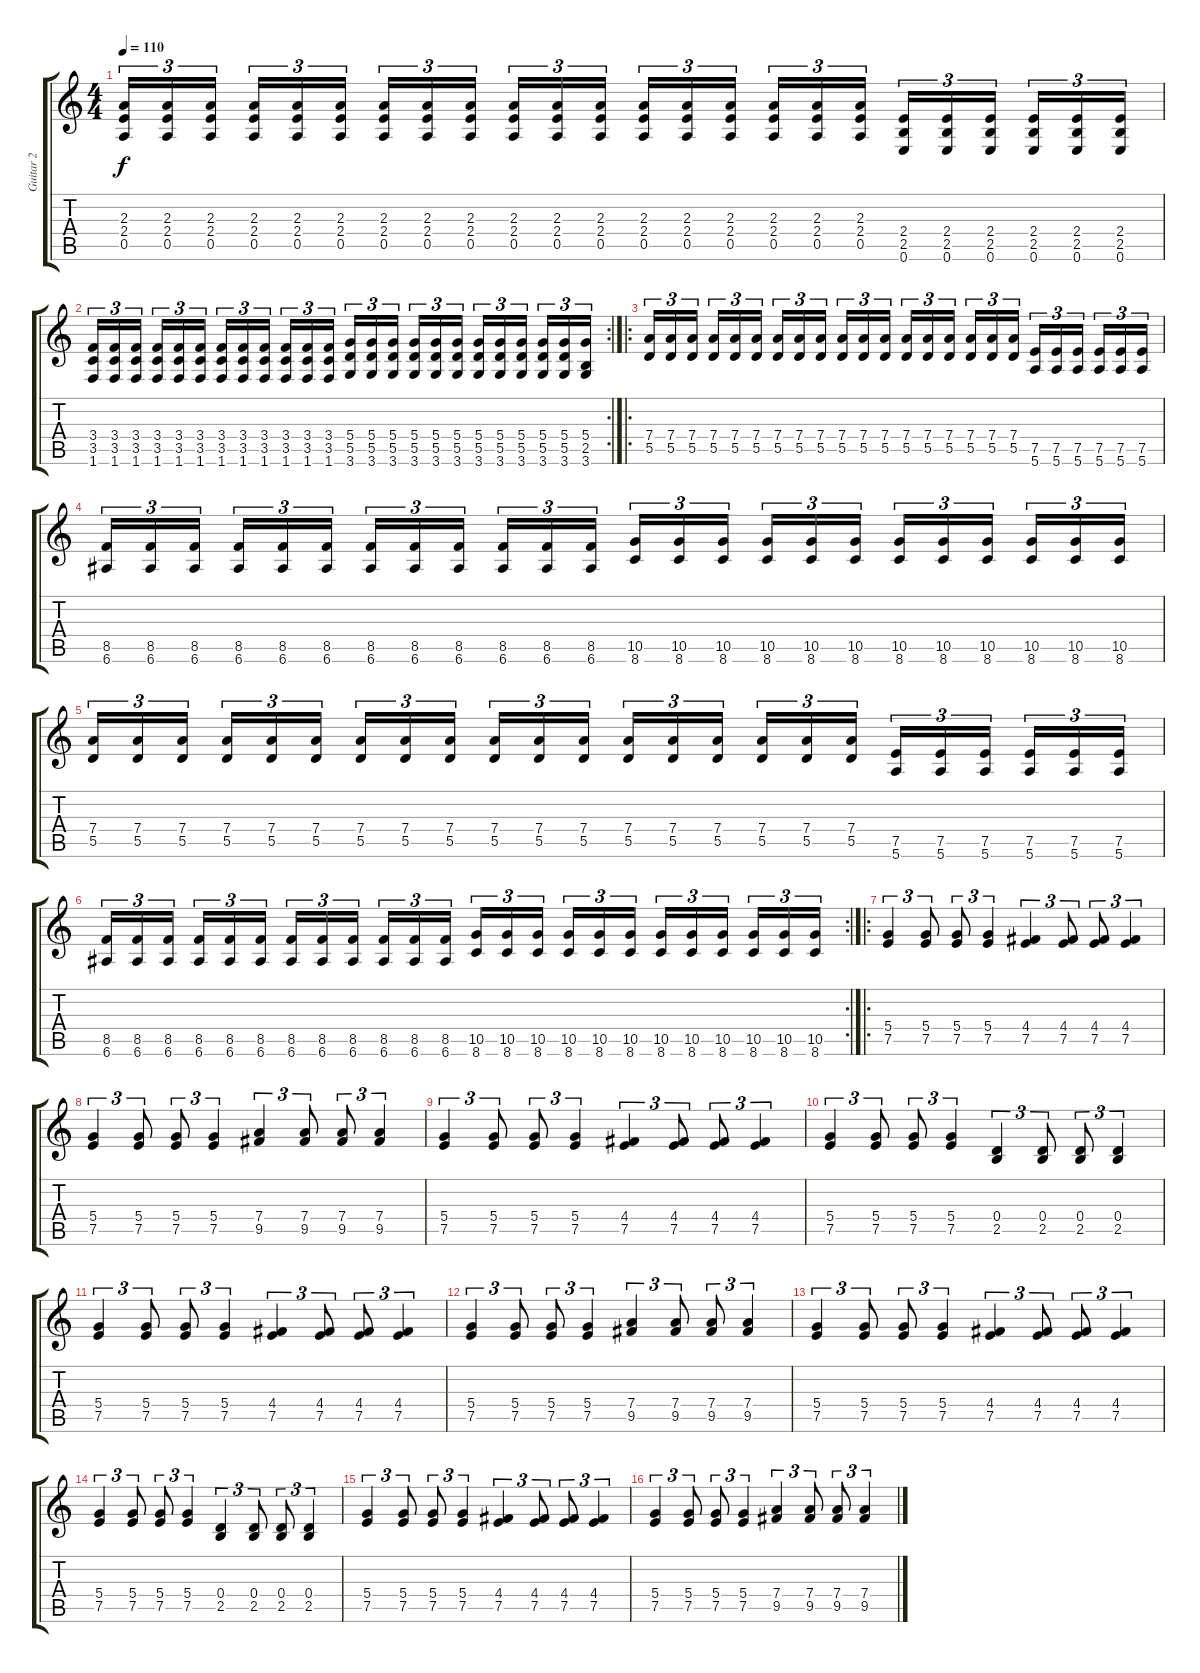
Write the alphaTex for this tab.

\track ("Guitar 2" "Guitar 2") {instrument distortionguitar}
\staff {score tabs}
\tuning (E4 B3 G3 D3 A2 E2) {hide}
\ts (4 4)
\tempo 110
\clef g2
\ks c
(2.3 2.4 0.5).16{tu (3 2) dy f} (2.3 2.4 0.5).16{tu (3 2)} (2.3 2.4 0.5).16{tu (3 2)} (2.3 2.4 0.5).16{tu (3 2)} (2.3 2.4 0.5).16{tu (3 2)} (2.3 2.4 0.5).16{tu (3 2)} (2.3 2.4 0.5).16{tu (3 2)} (2.3 2.4 0.5).16{tu (3 2)} (2.3 2.4 0.5).16{tu (3 2)} (2.3 2.4 0.5).16{tu (3 2)} (2.3 2.4 0.5).16{tu (3 2)} (2.3 2.4 0.5).16{tu (3 2)} (2.3 2.4 0.5).16{tu (3 2)} (2.3 2.4 0.5).16{tu (3 2)} (2.3 2.4 0.5).16{tu (3 2)} (2.3 2.4 0.5).16{tu (3 2)} (2.3 2.4 0.5).16{tu (3 2)} (2.3 2.4 0.5).16{tu (3 2)} (2.4 2.5 0.6).16{tu (3 2)} (2.4 2.5 0.6).16{tu (3 2)} (2.4 2.5 0.6).16{tu (3 2)} (2.4 2.5 0.6).16{tu (3 2)} (2.4 2.5 0.6).16{tu (3 2)} (2.4 2.5 0.6).16{tu (3 2)} |
\rc 2
(3.4 3.5 1.6).16{tu (3 2)} (3.4 3.5 1.6).16{tu (3 2)} (3.4 3.5 1.6).16{tu (3 2)} (3.4 3.5 1.6).16{tu (3 2)} (3.4 3.5 1.6).16{tu (3 2)} (3.4 3.5 1.6).16{tu (3 2)} (3.4 3.5 1.6).16{tu (3 2)} (3.4 3.5 1.6).16{tu (3 2)} (3.4 3.5 1.6).16{tu (3 2)} (3.4 3.5 1.6).16{tu (3 2)} (3.4 3.5 1.6).16{tu (3 2)} (3.4 3.5 1.6).16{tu (3 2)} (5.4 5.5 3.6).16{tu (3 2)} (5.4 5.5 3.6).16{tu (3 2)} (5.4 5.5 3.6).16{tu (3 2)} (5.4 5.5 3.6).16{tu (3 2)} (5.4 5.5 3.6).16{tu (3 2)} (5.4 5.5 3.6).16{tu (3 2)} (5.4 5.5 3.6).16{tu (3 2)} (5.4 5.5 3.6).16{tu (3 2)} (5.4 5.5 3.6).16{tu (3 2)} (5.4 5.5 3.6).16{tu (3 2)} (5.4 5.5 3.6).16{tu (3 2)} (5.4 2.5 3.6).16{tu (3 2)} |
\ro
(7.4 5.5).16{tu (3 2)} (7.4 5.5).16{tu (3 2)} (7.4 5.5).16{tu (3 2)} (7.4 5.5).16{tu (3 2)} (7.4 5.5).16{tu (3 2)} (7.4 5.5).16{tu (3 2)} (7.4 5.5).16{tu (3 2)} (7.4 5.5).16{tu (3 2)} (7.4 5.5).16{tu (3 2)} (7.4 5.5).16{tu (3 2)} (7.4 5.5).16{tu (3 2)} (7.4 5.5).16{tu (3 2)} (7.4 5.5).16{tu (3 2)} (7.4 5.5).16{tu (3 2)} (7.4 5.5).16{tu (3 2)} (7.4 5.5).16{tu (3 2)} (7.4 5.5).16{tu (3 2)} (7.4 5.5).16{tu (3 2)} (7.5 5.6).16{tu (3 2)} (7.5 5.6).16{tu (3 2)} (7.5 5.6).16{tu (3 2)} (7.5 5.6).16{tu (3 2)} (7.5 5.6).16{tu (3 2)} (7.5 5.6).16{tu (3 2)} |
(8.5 6.6).16{tu (3 2)} (8.5 6.6).16{tu (3 2)} (8.5 6.6).16{tu (3 2)} (8.5 6.6).16{tu (3 2)} (8.5 6.6).16{tu (3 2)} (8.5 6.6).16{tu (3 2)} (8.5 6.6).16{tu (3 2)} (8.5 6.6).16{tu (3 2)} (8.5 6.6).16{tu (3 2)} (8.5 6.6).16{tu (3 2)} (8.5 6.6).16{tu (3 2)} (8.5 6.6).16{tu (3 2)} (10.5 8.6).16{tu (3 2)} (10.5 8.6).16{tu (3 2)} (10.5 8.6).16{tu (3 2)} (10.5 8.6).16{tu (3 2)} (10.5 8.6).16{tu (3 2)} (10.5 8.6).16{tu (3 2)} (10.5 8.6).16{tu (3 2)} (10.5 8.6).16{tu (3 2)} (10.5 8.6).16{tu (3 2)} (10.5 8.6).16{tu (3 2)} (10.5 8.6).16{tu (3 2)} (10.5 8.6).16{tu (3 2)} |
(7.4 5.5).16{tu (3 2)} (7.4 5.5).16{tu (3 2)} (7.4 5.5).16{tu (3 2)} (7.4 5.5).16{tu (3 2)} (7.4 5.5).16{tu (3 2)} (7.4 5.5).16{tu (3 2)} (7.4 5.5).16{tu (3 2)} (7.4 5.5).16{tu (3 2)} (7.4 5.5).16{tu (3 2)} (7.4 5.5).16{tu (3 2)} (7.4 5.5).16{tu (3 2)} (7.4 5.5).16{tu (3 2)} (7.4 5.5).16{tu (3 2)} (7.4 5.5).16{tu (3 2)} (7.4 5.5).16{tu (3 2)} (7.4 5.5).16{tu (3 2)} (7.4 5.5).16{tu (3 2)} (7.4 5.5).16{tu (3 2)} (7.5 5.6).16{tu (3 2)} (7.5 5.6).16{tu (3 2)} (7.5 5.6).16{tu (3 2)} (7.5 5.6).16{tu (3 2)} (7.5 5.6).16{tu (3 2)} (7.5 5.6).16{tu (3 2)} |
\rc 2
(8.5 6.6).16{tu (3 2)} (8.5 6.6).16{tu (3 2)} (8.5 6.6).16{tu (3 2)} (8.5 6.6).16{tu (3 2)} (8.5 6.6).16{tu (3 2)} (8.5 6.6).16{tu (3 2)} (8.5 6.6).16{tu (3 2)} (8.5 6.6).16{tu (3 2)} (8.5 6.6).16{tu (3 2)} (8.5 6.6).16{tu (3 2)} (8.5 6.6).16{tu (3 2)} (8.5 6.6).16{tu (3 2)} (10.5 8.6).16{tu (3 2)} (10.5 8.6).16{tu (3 2)} (10.5 8.6).16{tu (3 2)} (10.5 8.6).16{tu (3 2)} (10.5 8.6).16{tu (3 2)} (10.5 8.6).16{tu (3 2)} (10.5 8.6).16{tu (3 2)} (10.5 8.6).16{tu (3 2)} (10.5 8.6).16{tu (3 2)} (10.5 8.6).16{tu (3 2)} (10.5 8.6).16{tu (3 2)} (10.5 8.6).16{tu (3 2)} |
\ro
(5.4 7.5).4{tu (3 2)} (5.4 7.5).8{tu (3 2)} (5.4 7.5).8{tu (3 2)} (5.4 7.5).4{tu (3 2)} (4.4 7.5).4{tu (3 2)} (4.4 7.5).8{tu (3 2)} (4.4 7.5).8{tu (3 2)} (4.4 7.5).4{tu (3 2)} |
(5.4 7.5).4{tu (3 2)} (5.4 7.5).8{tu (3 2)} (5.4 7.5).8{tu (3 2)} (5.4 7.5).4{tu (3 2)} (7.4 9.5).4{tu (3 2)} (7.4 9.5).8{tu (3 2)} (7.4 9.5).8{tu (3 2)} (7.4 9.5).4{tu (3 2)} |
(5.4 7.5).4{tu (3 2)} (5.4 7.5).8{tu (3 2)} (5.4 7.5).8{tu (3 2)} (5.4 7.5).4{tu (3 2)} (4.4 7.5).4{tu (3 2)} (4.4 7.5).8{tu (3 2)} (4.4 7.5).8{tu (3 2)} (4.4 7.5).4{tu (3 2)} |
(5.4 7.5).4{tu (3 2)} (5.4 7.5).8{tu (3 2)} (5.4 7.5).8{tu (3 2)} (5.4 7.5).4{tu (3 2)} (0.4 2.5).4{tu (3 2)} (0.4 2.5).8{tu (3 2)} (0.4 2.5).8{tu (3 2)} (0.4 2.5).4{tu (3 2)} |
(5.4 7.5).4{tu (3 2)} (5.4 7.5).8{tu (3 2)} (5.4 7.5).8{tu (3 2)} (5.4 7.5).4{tu (3 2)} (4.4 7.5).4{tu (3 2)} (4.4 7.5).8{tu (3 2)} (4.4 7.5).8{tu (3 2)} (4.4 7.5).4{tu (3 2)} |
(5.4 7.5).4{tu (3 2)} (5.4 7.5).8{tu (3 2)} (5.4 7.5).8{tu (3 2)} (5.4 7.5).4{tu (3 2)} (7.4 9.5).4{tu (3 2)} (7.4 9.5).8{tu (3 2)} (7.4 9.5).8{tu (3 2)} (7.4 9.5).4{tu (3 2)} |
(5.4 7.5).4{tu (3 2)} (5.4 7.5).8{tu (3 2)} (5.4 7.5).8{tu (3 2)} (5.4 7.5).4{tu (3 2)} (4.4 7.5).4{tu (3 2)} (4.4 7.5).8{tu (3 2)} (4.4 7.5).8{tu (3 2)} (4.4 7.5).4{tu (3 2)} |
(5.4 7.5).4{tu (3 2)} (5.4 7.5).8{tu (3 2)} (5.4 7.5).8{tu (3 2)} (5.4 7.5).4{tu (3 2)} (0.4 2.5).4{tu (3 2)} (0.4 2.5).8{tu (3 2)} (0.4 2.5).8{tu (3 2)} (0.4 2.5).4{tu (3 2)} |
(5.4 7.5).4{tu (3 2)} (5.4 7.5).8{tu (3 2)} (5.4 7.5).8{tu (3 2)} (5.4 7.5).4{tu (3 2)} (4.4 7.5).4{tu (3 2)} (4.4 7.5).8{tu (3 2)} (4.4 7.5).8{tu (3 2)} (4.4 7.5).4{tu (3 2)} |
(5.4 7.5).4{tu (3 2)} (5.4 7.5).8{tu (3 2)} (5.4 7.5).8{tu (3 2)} (5.4 7.5).4{tu (3 2)} (7.4 9.5).4{tu (3 2)} (7.4 9.5).8{tu (3 2)} (7.4 9.5).8{tu (3 2)} (7.4 9.5).4{tu (3 2)}
